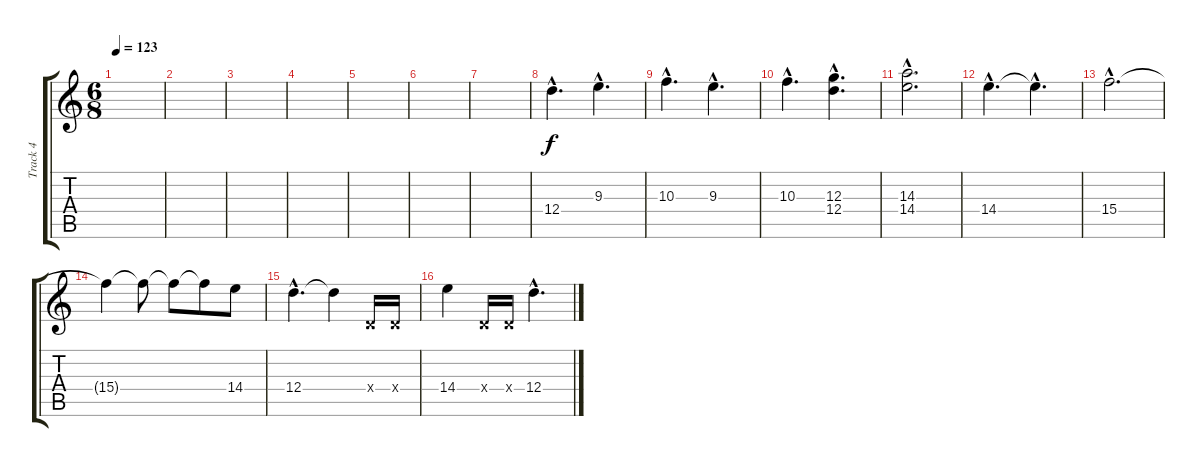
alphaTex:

\track ("Track 4" "Track 4") {instrument distortionguitar}
\staff {score tabs}
\tuning (E4 B3 G3 D3 A2 D2) {hide}
\ts (6 8)
\tempo 123
\clef g2
\ks c
|
|
|
|
|
|
|
12.4{hac}.4{d dy f} 9.3{hac}.4{d} |
10.3{hac}.4{d} 9.3{hac}.4{d} |
10.3{hac}.4{d} (12.3{hac} 12.4{hac}).4{d} |
(14.3{hac} 14.4{hac}).2{d} |
14.4{hac}.4{d} 14.4{hac t}.4{d} |
15.4{hac}.2{d} |
15.4{t}.4 15.4{t}.8 15.4{t}.8 15.4{t}.8 14.4.8 |
12.4{hac}.4{d} 12.4{t}.4 0.4{x}.16 0.4{x}.16 |
14.4.4 0.4{x}.16 0.4{x}.16 12.4{hac}.4{d}
